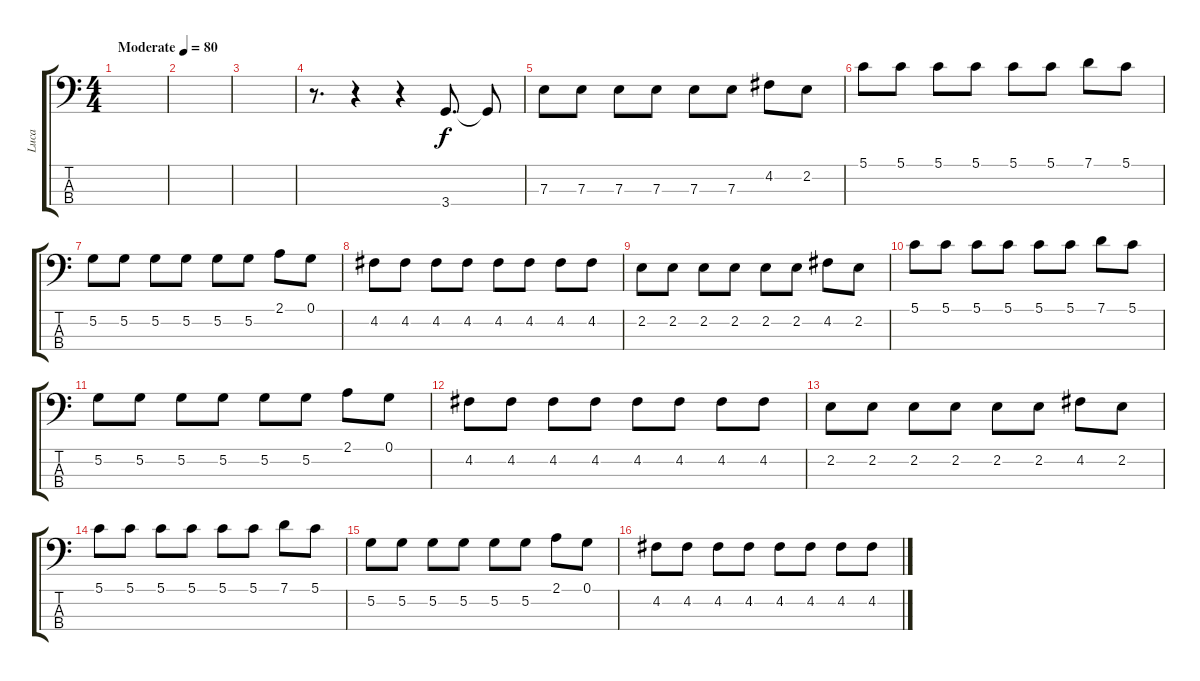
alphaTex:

\track ("Luca" "Luca") {instrument electricbassfinger}
\staff {score tabs}
\tuning (G2 D2 A1 E1) {hide}
\ts (4 4)
\tempo (80 "Moderate")
\clef f4
\ks c
|
|
|
r.8{d} r.4 r.4 3.4.8{d} 3.4{t}.8 |
7.3.8 7.3.8 7.3.8 7.3.8 7.3.8 7.3.8 4.2.8 2.2.8 |
5.1.8 5.1.8 5.1.8 5.1.8 5.1.8 5.1.8 7.1.8 5.1.8 |
5.2.8 5.2.8 5.2.8 5.2.8 5.2.8 5.2.8 2.1.8 0.1.8 |
4.2.8 4.2.8 4.2.8 4.2.8 4.2.8 4.2.8 4.2.8 4.2.8 |
2.2.8 2.2.8 2.2.8 2.2.8 2.2.8 2.2.8 4.2.8 2.2.8 |
5.1.8 5.1.8 5.1.8 5.1.8 5.1.8 5.1.8 7.1.8 5.1.8 |
5.2.8 5.2.8 5.2.8 5.2.8 5.2.8 5.2.8 2.1.8 0.1.8 |
4.2.8 4.2.8 4.2.8 4.2.8 4.2.8 4.2.8 4.2.8 4.2.8 |
2.2.8 2.2.8 2.2.8 2.2.8 2.2.8 2.2.8 4.2.8 2.2.8 |
5.1.8 5.1.8 5.1.8 5.1.8 5.1.8 5.1.8 7.1.8 5.1.8 |
5.2.8 5.2.8 5.2.8 5.2.8 5.2.8 5.2.8 2.1.8 0.1.8 |
4.2.8 4.2.8 4.2.8 4.2.8 4.2.8 4.2.8 4.2.8 4.2.8
